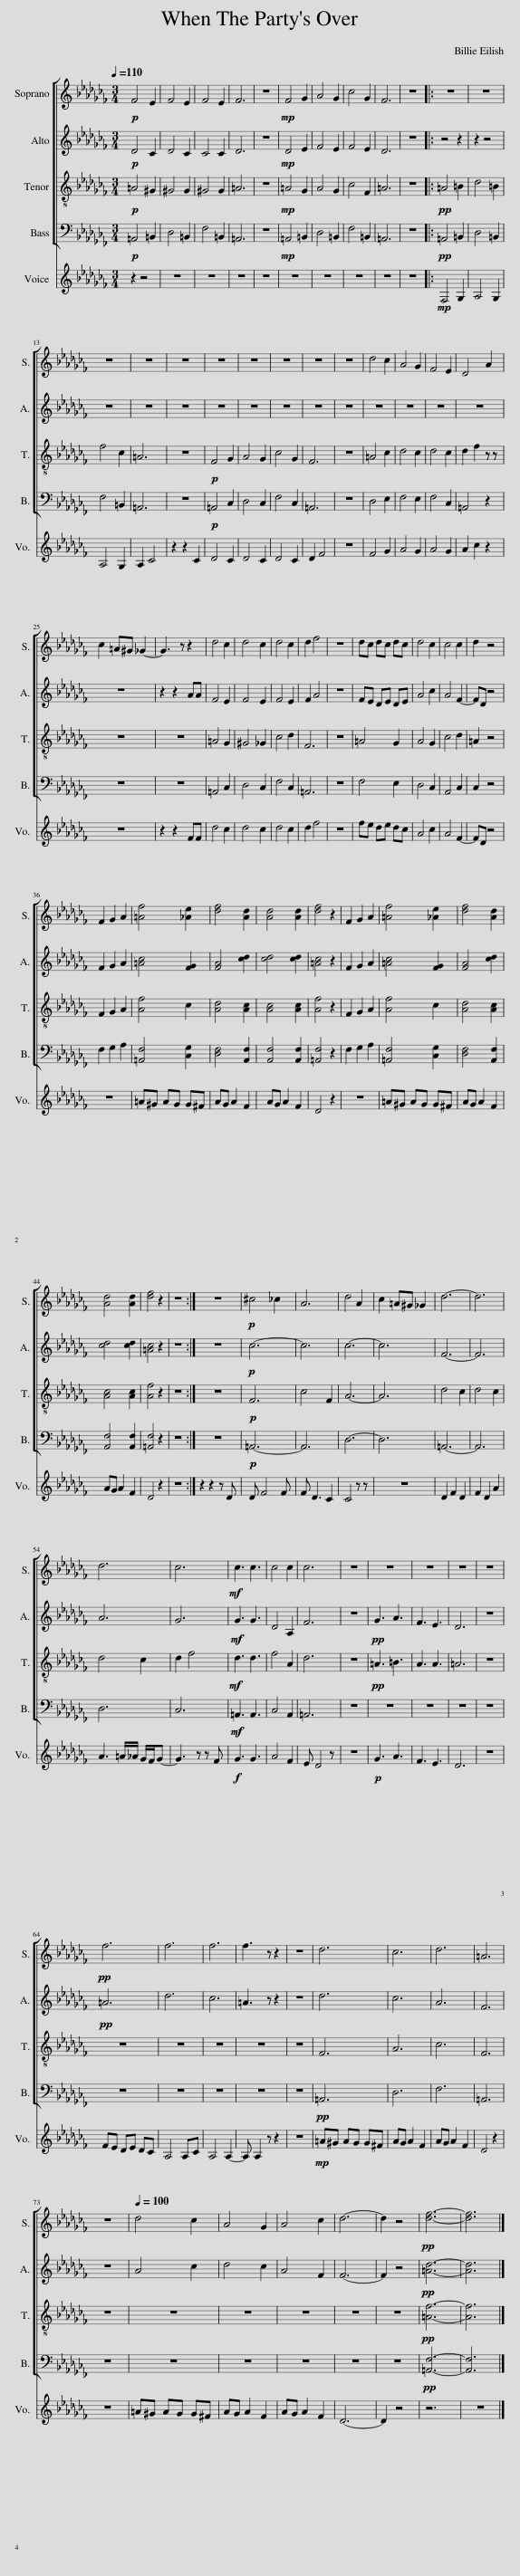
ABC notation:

X:1
%%score [ 1 2 3 4 ] 5
L:1/8
Q:1/4=110
M:3/4
I:linebreak $
K:Cb
V:1 treble
V:2 treble
V:3 treble-8
V:4 bass
V:5 treble
V:1
!p! F4 E2 | F4 E2 | F4 E2 | F6 | z6 | %5
!mp! F4 G2 | A4 G2 | c4 G2 | F6 | z6 |: %10
 z6 | z6 |$ z6 | z6 | z6 | %15
 z6 | z6 | z6 | z6 | z6 | %20
 d4 c2 | A4 G2 | F4 E2 | D4 A2 |$ c2 =A^G _G2- | %25
 G3 z z2 | d4 c2 | d4 c2 | d4 c2 | d2 f4 | %30
 z6 | dc dc dc | d4 c2 | c4 c2 | d2 z4 |$ %35
 F2 G2 A2 | [=Af]4 [_Ae]2 | [df]4 [Ad]2 | [Ad]4 [Ad]2 | [df]4 z2 | %40
 F2 G2 A2 | [=Af]4 [_Ae]2 | [df]4 [Ad]2 |$ [Ad]4 [Ad]2 | [df]4 z2 | %45
 z6 :| z6 |!p! ^c4 _c2 | A6 | d4 A2 | %50
 c2 =A^G _G2 | d6- | d6 |$ d6 | c6 | %55
!mf! c3 c3 | c4 c2 | c6 | z6 | z6 | %60
 z6 | z6 | z6 |$!pp! f6 | f6 | %65
 f6 | f3 z z2 | z6 | d6 | c6 | %70
 d6 | =A6 |$ z6 |[Q:1/4=100] d4 c2 | A4 G2 | %75
 A4 c2 | d6- | d2 z4 |!pp! [df]6- | [df]6 |] %80
V:2
!p! D4 C2 | D4 C2 | C4 C2 | D6 | z6 | %5
!mp! D4 E2 | F4 E2 | F4 E2 | D6 | z6 |: %10
 z4 z2 | z2 z4 |$ z6 | z6 | z6 | %15
 z6 | z6 | z6 | z6 | z6 | %20
 z6 | z6 | z6 | z6 |$ z6 | %25
 z2 z2 AA | F4 E2 | F4 E2 | F4 E2 | F2 A4 | %30
 z6 | FE DE DE | A4 c2 | A4 F2- | FD z4 |$ %35
 F2 G2 A2 | [=Ac]4 [FG]2 | [FA]4 [cd]2 | [cd]4 [cd]2 | [=Ac]4 z2 | %40
 F2 G2 A2 | [=Ac]4 [FG]2 | [FA]4 [cd]2 |$ [cd]4 [cd]2 | [=Ac]4 z2 | %45
 z6 :| z6 |!p! c6- | c6 | c6- | %50
 c6 | F6- | F6 |$ A6 | G6 | %55
!mf! G3 G3 | D4 A,2 | F6 | z6 |!pp! G3 A3 | %60
 F3 E3 | D6 | z6 |$!pp! =A6 | d6 | %65
 c6 | =A3 z z2 | z6 | d6 | c6 | %70
 A6 | F6 |$ z6 | A4 c2 | d4 c2 | %75
 A4 F2 | F6- | F2 z4 |!pp! [=Ad]6- | [Ad]6 |] %80
V:3
!p! =A4 ^G2 | ^G4 G2 | ^G4 G2 | =A6 | z6 | %5
!mp! =A4 G2 | A4 G2 | c4 F2 | =A6 | z6 |: %10
!pp! =A4 =B2 | d4 =B2 |$ f4 c2 | =A6 | z6 | %15
!p! F4 G2 | A4 G2 | c4 G2 | F6 | z6 | %20
 =A4 c2 | d4 c2 | d4 c2 | d2 f2 z z |$ z6 | %25
 z6 | =A4 G2 | ^G4 _G2 | c4 d2 | F6 | %30
 z6 | =A4 G2 | A4 G2 | c4 d2 | =A2 z4 |$ %35
 F2 G2 A2 | [Af]4 c2 | [Ad]4 [Ac]2 | [Ac]4 [Ac]2 | [Af]4 z2 | %40
 F2 G2 A2 | [Af]4 c2 | [Ad]4 [Ac]2 |$ [Ac]4 [Ac]2 | [Af]4 z2 | %45
 z6 :| z6 |!p! F6 | c4 F2 | A6- | %50
 A6 | d4 c2 | d4 c2 |$ d4 c2 | d2 f4 | %55
!mf! d3 d3 | f4 A2 | d6 | z6 |!pp! =A3 =B3 | %60
 A3 A3 | =A6 | z6 |$ z6 | z6 | %65
 z6 | z6 | z6 | F6 | A6 | %70
 c6 | F6 |$ z6 | z6 | z6 | %75
 z6 | z6 | z6 |!pp! [=Af]6- | [Af]6 |] %80
V:4
!p! =A,,4 =B,,2 | D,4 =B,,2 | F,4 =B,,2 | =A,,6 | z6 | %5
!mp! =A,,4 =B,,2 | D,4 =B,,2 | F,4 =B,,2 | =A,,6 | z6 |: %10
!pp! =A,,4 =B,,2 | D,4 =B,,2 |$ F,4 =B,,2 | =A,,6 | z6 | %15
!p! =A,,4 C,2 | D,4 C,2 | F,4 C,2 | =A,,6 | z6 | %20
 D,4 E,2 | F,4 E,2 | F,4 C,2 | =A,,4 z2 |$ z6 | %25
 z6 | =A,,4 C,2 | D,4 C,2 | F,4 C,2 | =A,,6 | %30
 z6 | F,4 E,2 | D,4 C,2 | A,,4 C,2 | C,2 z4 |$ %35
 F,2 G,2 A,2 | [=A,,F,]4 [C,G,]2 | [D,F,]4 [A,,F,]2 | [A,,F,]4 [A,,F,]2 | [=A,,F,]4 z2 | %40
 F,2 G,2 A,2 | [=A,,F,]4 [C,G,]2 | [D,F,]4 [A,,F,]2 |$ [A,,F,]4 [A,,F,]2 | [=A,,F,]4 z2 | %45
 z6 :| z6 |!p! =A,,6- | A,,6 | D,6- | %50
 D,6 | =A,,6- | A,,6 |$ D,6 | C,6 | %55
!mf! =A,,3 A,,3 | C,4 A,,2 | =A,,6 | z6 | z6 | %60
 z6 | z6 | z6 |$ z6 | z6 | %65
 z6 | z6 | z6 |!pp! =A,,6 | D,6 | %70
 F,6 | =A,,6 |$ z6 | z6 | z6 | %75
 z6 | z6 | z6 |!pp! [=A,,F,]6- | [A,,F,]6 |] %80
V:5
 z2 z4 | z6 | z6 | z6 | z6 | %5
 z6 | z6 | z6 | z6 | z6 |: %10
!mp! F,4 G,2 | A,4 G,2 |$ A,4 G,2 | A,2 C4 | z2 z2 C2 | %15
 D4 C2 | D4 C2 | D4 C2 | D2 F4 | z6 | %20
 F4 G2 | A4 G2 | A4 G2 | A2 c2 z2 |$ z6 | %25
 z2 z2 FF | d4 c2 | d4 c2 | d4 c2 | d2 f4 | %30
 z6 | fe de dc | A4 c2 | A4 F2- | FD z4 |$ %35
 z6 | =A^G AG G^F | AG A2 F2 | AG A2 F2 | D4 z2 | %40
 z6 | =A^G AG G^F | AG A2 F2 |$ AG A2 F2 | D4 z2 | %45
 z6 :| z2 z2 z D | D F4 F | F D3 C2 | C4 z z | %50
 z6 | D2 F2 D2 | F2 D2 A2 |$ A3 =A/_A/ G/F/G- | G3 z z F | %55
!f! G3 G3 | A4 F2 | E D4 z | z6 |!p! G3 A3 | %60
 F3 E3 | D6 | z6 |$ FE DE DC | A,4 A,C | %65
 A,4 A,2- | A, A,2 z z2 | z6 |!mp! =A^G AG G^F | AG A2 F2 | %70
 AG A2 F2 | D4 z2 |$ z6 | =A^G AG G^F | AG A2 F2 | %75
 AG A2 F2 | D6- | D2 z4 | z6 | z6 |] %80
